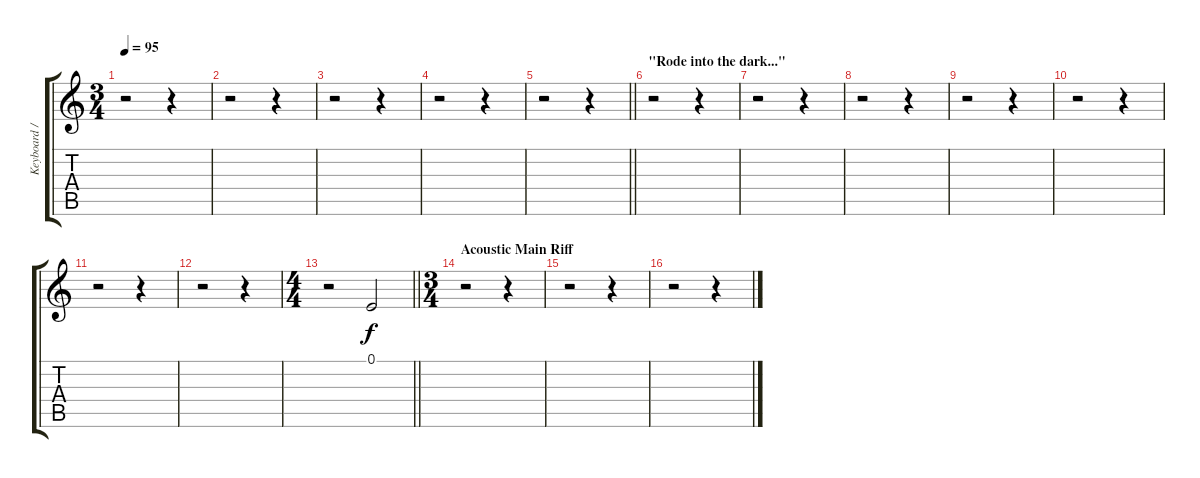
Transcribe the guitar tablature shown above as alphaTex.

\track ("Keyboard / Flute" "Keyboard /") {instrument pad8sweep}
\staff {score tabs}
\tuning (E4 B3 G3 D3 A2 D2) {hide}
\ts (3 4)
\tempo 95
\clef g2
\ks c
r.2{dy f} r.4 |
r.2 r.4 |
r.2 r.4 |
r.2 r.4 |
\barLineRight lightlight
r.2 r.4 |
\section ("" "\"Rode into the dark...\"")
r.2 r.4 |
r.2 r.4 |
r.2 r.4 |
r.2 r.4 |
r.2 r.4 |
r.2 r.4 |
r.2 r.4 |
\ts (4 4)
\barLineRight lightlight
r.2 0.1.2{instrument reversecymbal} |
\ts (3 4)
\section ("" "Acoustic Main Riff")
r.2 r.4 |
r.2 r.4 |
r.2 r.4
